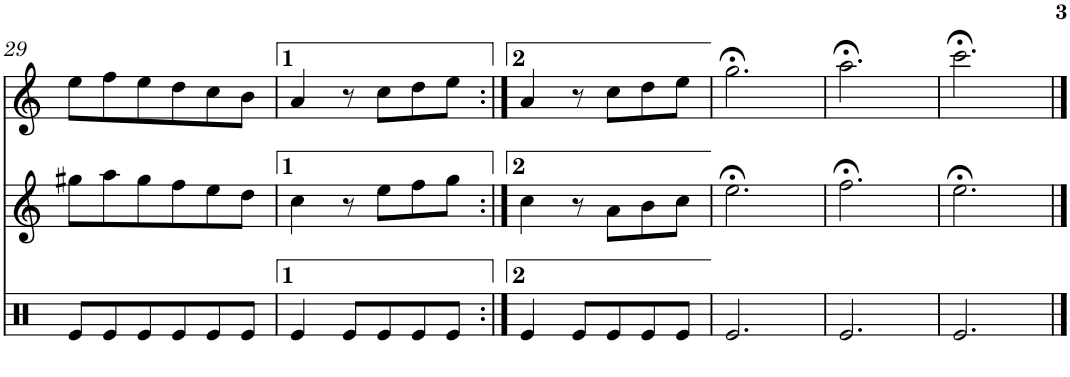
**kern	**kern	**kern
*part3	*part2	*part1
*staff3	*staff2	*staff1
*I"Timbal	*I"Gralla 2	*I"Gralla 1
!!LO:PB:g=z
*clefX	*clefG2	*clefG2
*k[]	*k[]	*k[]
*M3/8	*M3/8	*M3/8
=29	=29	=29
8e/L	8gg#X\L	8ee\L
8e/	8aa\	8ff\
8e/	8gg#\	8ee\
8e/	8ff\	8dd\
8e/	8ee\	8cc\
8e/J	8dd\J	8b\J
=30	=30	=30
4e/	4cc\	4a/
8e/L	8r	8r
8e/	8ee\L	8cc\L
8e/	8ff\	8dd\
8e/J	8gg\J	8ee\J
=31:|!	=31:|!	=31:|!
4e/	4cc\	4a/
8e/L	8r	8r
8e/	8a\L	8cc\L
8e/	8b\	8dd\
8e/J	8cc\J	8ee\J
=32	=32	=32
[4.e/	[4.ee\	[4.gg\
=33	=33	=33
[4.e/	[4.ff\	[4.aa\
4.e/]	4.ee;<\]	4.gg;<\]
=34	=34	=34
[4.e/	[4.ee\	[4.ccc\
4.e/]	4.ff;<\]	4.aa;<\]
==35	==35	==35
4.e/]	4.ee;<\]	4.ccc;<\]
=	=	=
*-	*-	*-
